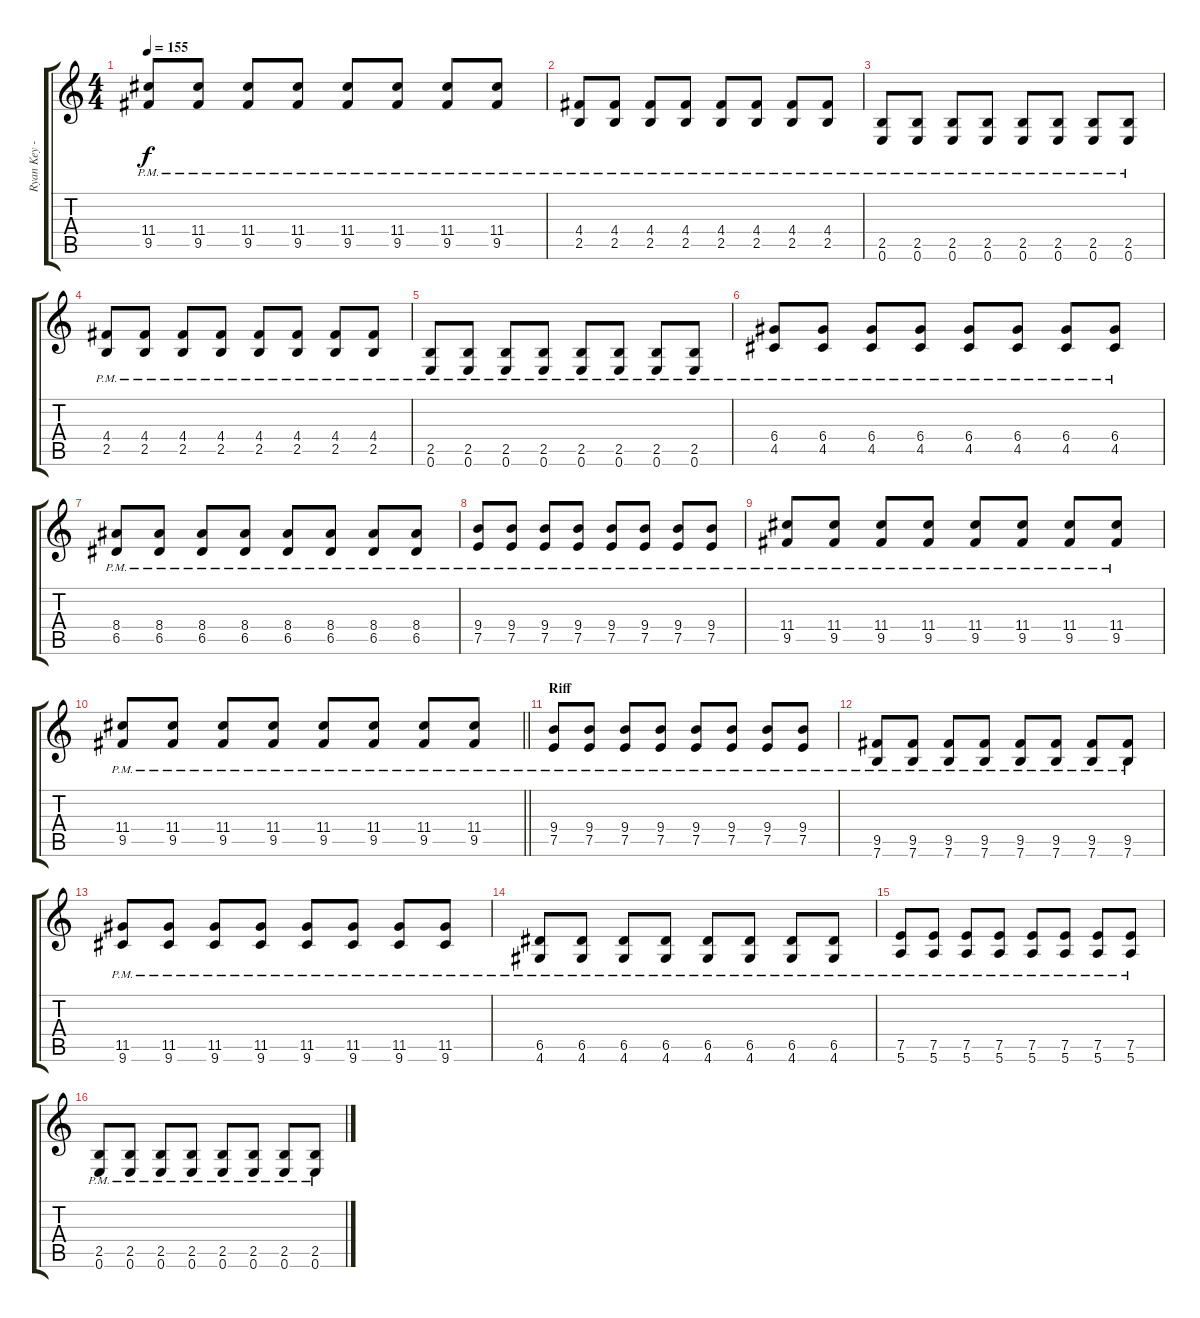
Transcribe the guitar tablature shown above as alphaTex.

\track ("Ryan Key - Rythm Guitar" "Ryan Key -") {instrument acousticguitarnylon}
\staff {score tabs}
\tuning (E4 B3 G3 D3 A2 E2) {hide}
\ts (4 4)
\tempo 155
\clef g2
\ks c
(11.4{pm} 9.5{pm}).8{dy f} (11.4{pm} 9.5{pm}).8 (11.4{pm} 9.5{pm}).8 (11.4{pm} 9.5{pm}).8 (11.4{pm} 9.5{pm}).8 (11.4{pm} 9.5{pm}).8 (11.4{pm} 9.5{pm}).8 (11.4{pm} 9.5{pm}).8 |
(4.4{pm} 2.5{pm}).8 (4.4{pm} 2.5{pm}).8 (4.4{pm} 2.5{pm}).8 (4.4{pm} 2.5{pm}).8 (4.4{pm} 2.5{pm}).8 (4.4{pm} 2.5{pm}).8 (4.4{pm} 2.5{pm}).8 (4.4{pm} 2.5{pm}).8 |
(2.5{pm} 0.6{pm}).8 (2.5{pm} 0.6{pm}).8 (2.5{pm} 0.6{pm}).8 (2.5{pm} 0.6{pm}).8 (2.5{pm} 0.6{pm}).8 (2.5{pm} 0.6{pm}).8 (2.5{pm} 0.6{pm}).8 (2.5{pm} 0.6{pm}).8 |
(4.4{pm} 2.5{pm}).8 (4.4{pm} 2.5{pm}).8 (4.4{pm} 2.5{pm}).8 (4.4{pm} 2.5{pm}).8 (4.4{pm} 2.5{pm}).8 (4.4{pm} 2.5{pm}).8 (4.4{pm} 2.5{pm}).8 (4.4{pm} 2.5{pm}).8 |
(2.5{pm} 0.6{pm}).8 (2.5{pm} 0.6{pm}).8 (2.5{pm} 0.6{pm}).8 (2.5{pm} 0.6{pm}).8 (2.5{pm} 0.6{pm}).8 (2.5{pm} 0.6{pm}).8 (2.5{pm} 0.6{pm}).8 (2.5{pm} 0.6{pm}).8 |
(6.4{pm} 4.5{pm}).8 (6.4{pm} 4.5{pm}).8 (6.4{pm} 4.5{pm}).8 (6.4{pm} 4.5{pm}).8 (6.4{pm} 4.5{pm}).8 (6.4{pm} 4.5{pm}).8 (6.4{pm} 4.5{pm}).8 (6.4{pm} 4.5{pm}).8 |
(8.4{pm} 6.5{pm}).8 (8.4{pm} 6.5{pm}).8 (8.4{pm} 6.5{pm}).8 (8.4{pm} 6.5{pm}).8 (8.4{pm} 6.5{pm}).8 (8.4{pm} 6.5{pm}).8 (8.4{pm} 6.5{pm}).8 (8.4{pm} 6.5{pm}).8 |
(9.4{pm} 7.5{pm}).8 (9.4{pm} 7.5{pm}).8 (9.4{pm} 7.5{pm}).8 (9.4{pm} 7.5{pm}).8 (9.4{pm} 7.5{pm}).8 (9.4{pm} 7.5{pm}).8 (9.4{pm} 7.5{pm}).8 (9.4{pm} 7.5{pm}).8 |
(11.4{pm} 9.5{pm}).8 (11.4{pm} 9.5{pm}).8 (11.4{pm} 9.5{pm}).8 (11.4{pm} 9.5{pm}).8 (11.4{pm} 9.5{pm}).8 (11.4{pm} 9.5{pm}).8 (11.4{pm} 9.5{pm}).8 (11.4{pm} 9.5{pm}).8 |
\barLineRight lightlight
(11.4{pm} 9.5{pm}).8 (11.4{pm} 9.5{pm}).8 (11.4{pm} 9.5{pm}).8 (11.4{pm} 9.5{pm}).8 (11.4{pm} 9.5{pm}).8 (11.4{pm} 9.5{pm}).8 (11.4{pm} 9.5{pm}).8 (11.4{pm} 9.5{pm}).8 |
\section ("" "Riff")
(9.4{pm} 7.5{pm}).8 (9.4{pm} 7.5{pm}).8 (9.4{pm} 7.5{pm}).8 (9.4{pm} 7.5{pm}).8 (9.4{pm} 7.5{pm}).8 (9.4{pm} 7.5{pm}).8 (9.4{pm} 7.5{pm}).8 (9.4{pm} 7.5{pm}).8 |
(9.5{pm} 7.6{pm}).8 (9.5{pm} 7.6{pm}).8 (9.5{pm} 7.6{pm}).8 (9.5{pm} 7.6{pm}).8 (9.5{pm} 7.6{pm}).8 (9.5{pm} 7.6{pm}).8 (9.5{pm} 7.6{pm}).8 (9.5{pm} 7.6{pm}).8 |
(11.5{pm} 9.6{pm}).8 (11.5{pm} 9.6{pm}).8 (11.5{pm} 9.6{pm}).8 (11.5{pm} 9.6{pm}).8 (11.5{pm} 9.6{pm}).8 (11.5{pm} 9.6{pm}).8 (11.5{pm} 9.6{pm}).8 (11.5{pm} 9.6{pm}).8 |
(6.5{pm} 4.6{pm}).8 (6.5{pm} 4.6{pm}).8 (6.5{pm} 4.6{pm}).8 (6.5{pm} 4.6{pm}).8 (6.5{pm} 4.6{pm}).8 (6.5{pm} 4.6{pm}).8 (6.5{pm} 4.6{pm}).8 (6.5{pm} 4.6{pm}).8 |
(7.5{pm} 5.6{pm}).8 (7.5{pm} 5.6{pm}).8 (7.5{pm} 5.6{pm}).8 (7.5{pm} 5.6{pm}).8 (7.5{pm} 5.6{pm}).8 (7.5{pm} 5.6{pm}).8 (7.5{pm} 5.6{pm}).8 (7.5{pm} 5.6{pm}).8 |
(2.5{pm} 0.6{pm}).8 (2.5{pm} 0.6{pm}).8 (2.5{pm} 0.6{pm}).8 (2.5{pm} 0.6{pm}).8 (2.5{pm} 0.6{pm}).8 (2.5{pm} 0.6{pm}).8 (2.5{pm} 0.6{pm}).8 (2.5{pm} 0.6{pm}).8
